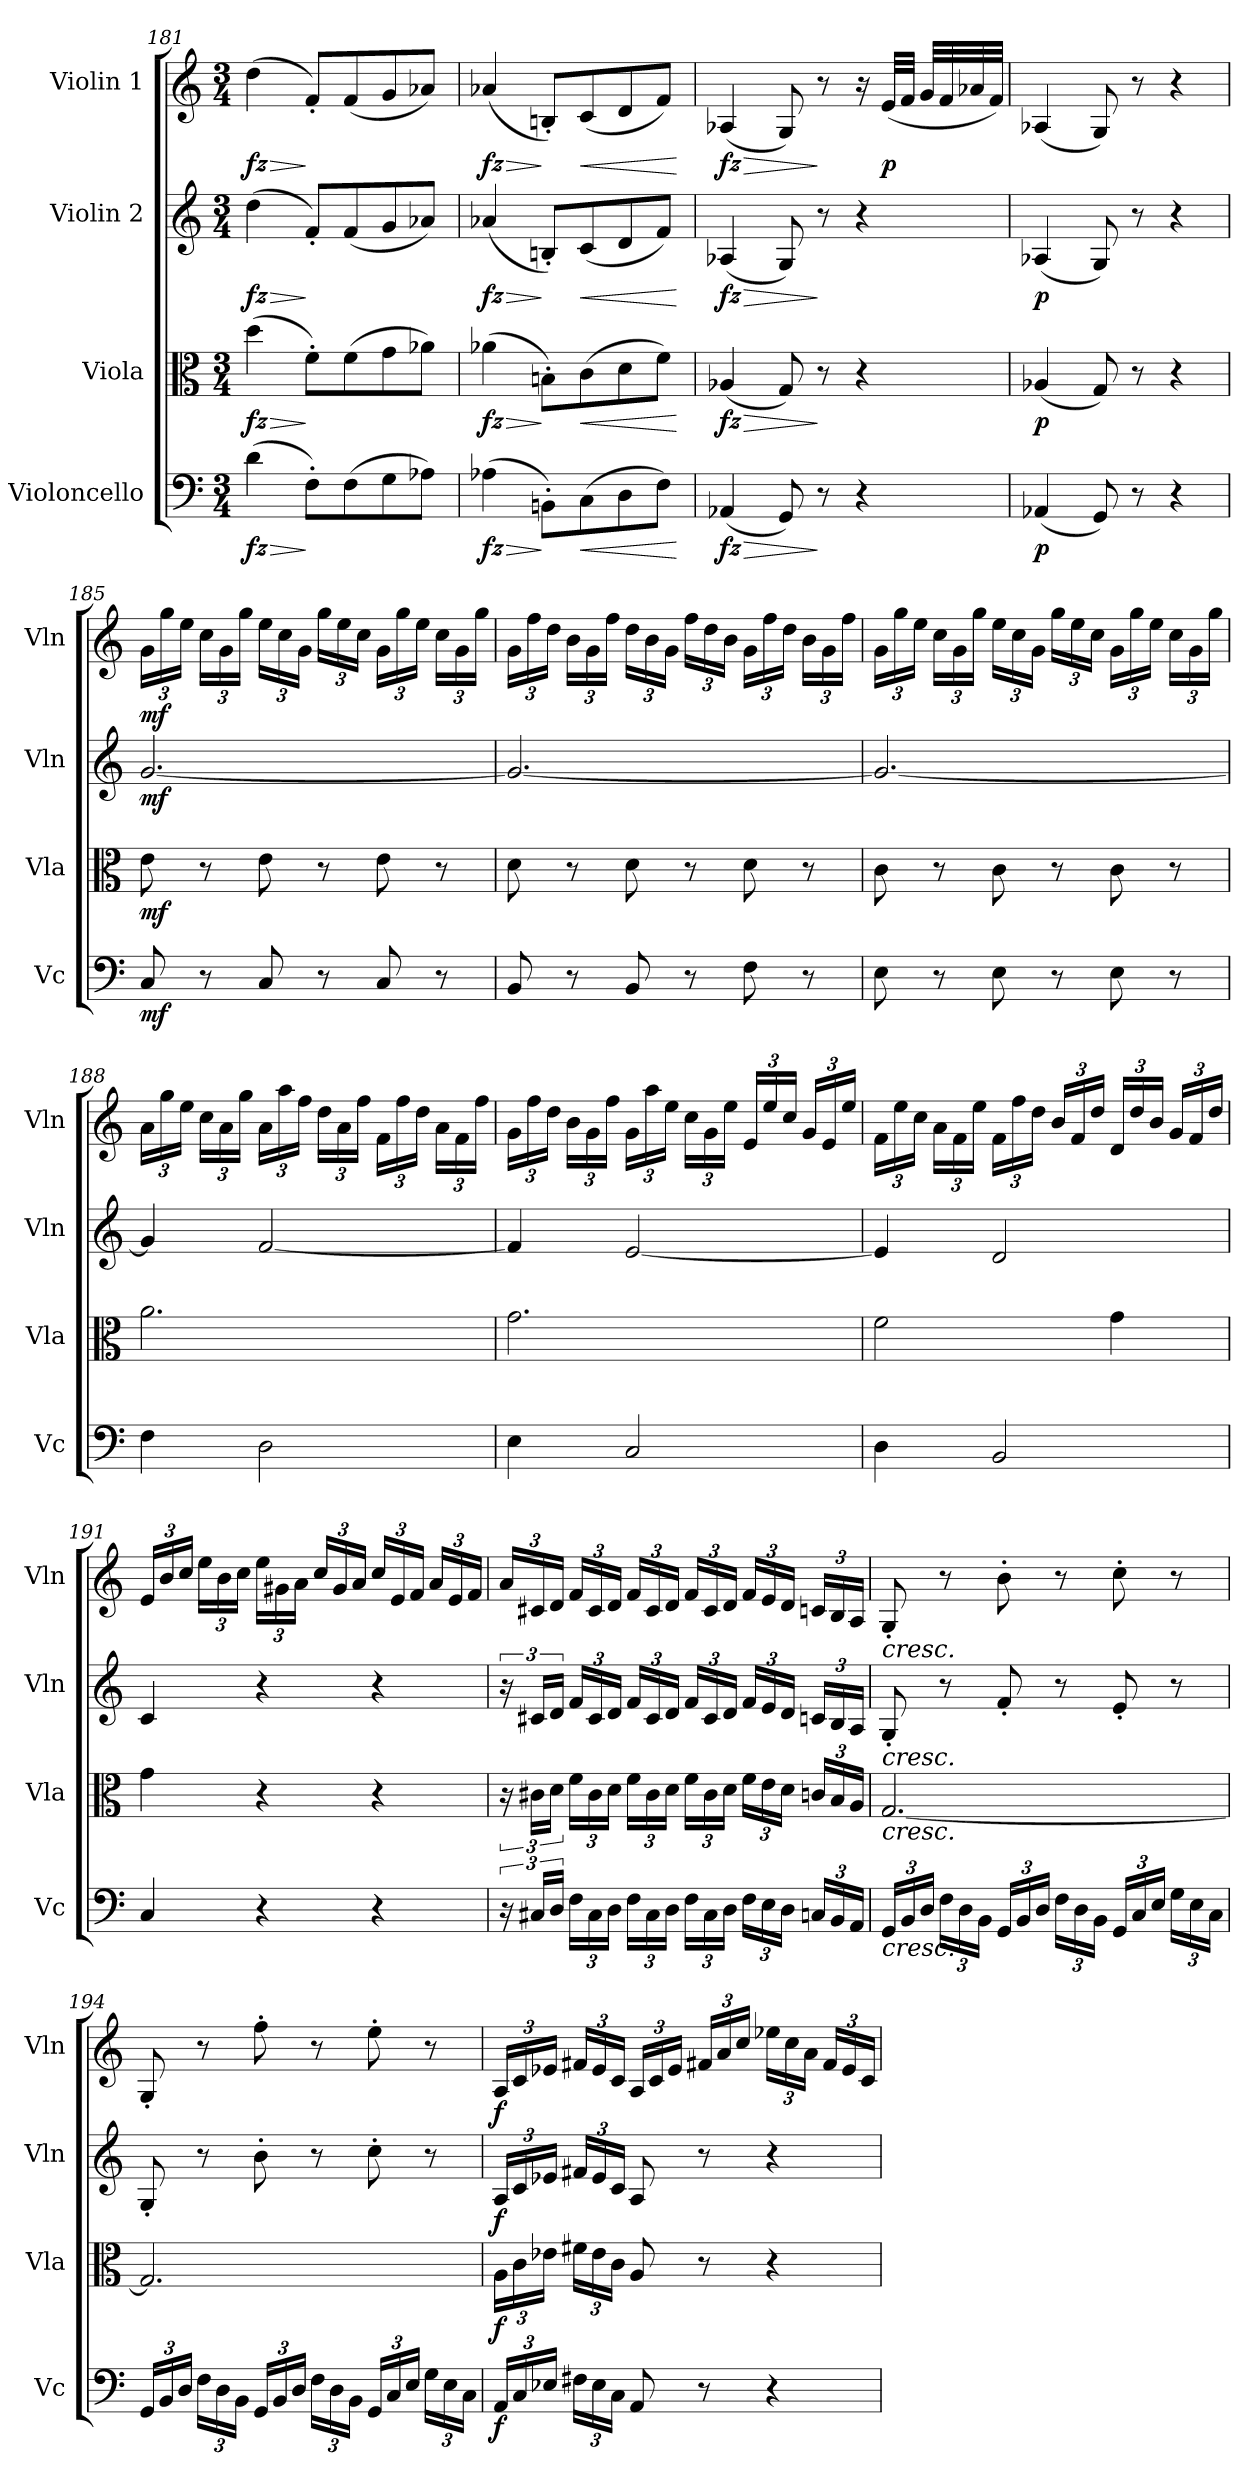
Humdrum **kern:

**kern	**dynam	**kern	**dynam	**kern	**dynam	**kern	**dynam
*part4	*part4	*part3	*part3	*part2	*part2	*part1	*part1
*staff4	*staff4	*staff3	*staff3	*staff2	*staff2	*staff1	*staff1
*I"Violoncello	*	*I"Viola	*	*I"Violin 2	*	*I"Violin 1	*
*I'Vc	*	*I'Vla	*	*I'Vln	*	*I'Vln	*
!!LO:LB:g=z
*clefF4	*	*clefC3	*	*clefG2	*	*clefG2	*
*k[]	*	*k[]	*	*k[]	*	*k[]	*
*M3/4	*	*M3/4	*	*M3/4	*	*M3/4	*
=181	=181	=181	=181	=181	=181	=181	=181
!	!LO:HP:b	!	!LO:HP:b	!	!LO:HP:b	!	!LO:HP:b
!	!LO:DY:n=1:b	!	!LO:DY:n=1:b	!	!LO:DY:n=1:b	!	!LO:DY:n=1:b
(>4d\	> fz	(>4dd\	> fz	(>4dd\	> fz	(>4dd\	> fz
8F'\L)	]	8f'\L)	]	8f'/L)	]	8f'/L)	]
(>8F\	.	(>8f\	.	(<8f/	.	(<8f/	.
8G\	.	8g\	.	8g/	.	8g/	.
8A-X\J)	.	8a-X\J)	.	8a-X/J)	.	8a-X/J)	.
=182	=182	=182	=182	=182	=182	=182	=182
!	!LO:HP:b	!	!LO:HP:b	!	!LO:HP:b	!	!LO:HP:b
!	!LO:DY:n=1:b	!	!LO:DY:n=1:b	!	!LO:DY:n=1:b	!	!LO:DY:n=1:b
(>4A-X\	> fz	(>4a-X\	> fz	(<4a-X/	> fz	(<4a-X/	> fz
8BBn'\L)	]	8Bn'\L)	]	8Bn'/L)	]	8Bn'/L)	]
!	!LO:HP:b	!	!LO:HP:b	!	!LO:HP:b	!	!LO:HP:b
(>8C\	<	(>8c\	<	(<8c/	<	(<8c/	<
8D\	.	8d\	.	8d/	.	8d/	.
8F\J)	.	8f\J)	.	8f/J)	.	8f/J)	.
.	[	.	[	.	[	.	[
=183	=183	=183	=183	=183	=183	=183	=183
!	!LO:HP:b	!	!LO:HP:b	!	!LO:HP:b	!	!LO:HP:b
!	!LO:DY:n=1:b	!	!LO:DY:n=1:b	!	!LO:DY:n=1:b	!	!LO:DY:n=1:b
(<4AA-X/	> fz	(<4A-X/	> fz	(<4A-X/	> fz	(<4A-X/	> fz
8GG/)	.	8G/)	.	8G/)	.	8G/)	.
8r	]	8r	]	8r	]	8r	]
4r	.	4r	.	4r	.	16r	.
!	!	!	!	!	!	!	!LO:DY:n=2:b
.	.	.	.	.	.	(<32e/LLL	p
.	.	.	.	.	.	32f/JJJ	.
.	.	.	.	.	.	32g/LLL	.
.	.	.	.	.	.	32f/	.
.	.	.	.	.	.	32a-X/	.
.	.	.	.	.	.	32f/JJJ)	.
=184	=184	=184	=184	=184	=184	=184	=184
!	!LO:DY:b	!	!LO:DY:b	!	!LO:DY:b	!	!
(<4AA-X/	p	(<4A-X/	p	(<4A-X/	p	(<4A-X/	.
8GG/)	.	8G/)	.	8G/)	.	8G/)	.
8r	.	8r	.	8r	.	8r	.
4r	.	4r	.	4r	.	4r	.
!!LO:LB:g=z
=185	=185	=185	=185	=185	=185	=185	=185
*	*	*	*	*	*	*Xbrackettup	*
!	!LO:DY:b	!	!LO:DY:b	!	!LO:DY:b	!	!LO:DY:b
8C/	mf	8e\	mf	[2.g/	mf	24g\LL	mf
.	.	.	.	.	.	24gg\	.
.	.	.	.	.	.	24ee\JJ	.
8r	.	8r	.	.	.	24cc\LL	.
.	.	.	.	.	.	24g\	.
.	.	.	.	.	.	24gg\JJ	.
8C/	.	8e\	.	.	.	24ee\LL	.
.	.	.	.	.	.	24cc\	.
.	.	.	.	.	.	24g\JJ	.
8r	.	8r	.	.	.	24gg\LL	.
.	.	.	.	.	.	24ee\	.
.	.	.	.	.	.	24cc\JJ	.
8C/	.	8e\	.	.	.	24g\LL	.
.	.	.	.	.	.	24gg\	.
.	.	.	.	.	.	24ee\JJ	.
8r	.	8r	.	.	.	24cc\LL	.
.	.	.	.	.	.	24g\	.
.	.	.	.	.	.	24gg\JJ	.
=186	=186	=186	=186	=186	=186	=186	=186
8BB/	.	8d\	.	2.g/_	.	24g\LL	.
.	.	.	.	.	.	24ff\	.
.	.	.	.	.	.	24dd\JJ	.
8r	.	8r	.	.	.	24b\LL	.
.	.	.	.	.	.	24g\	.
.	.	.	.	.	.	24ff\JJ	.
8BB/	.	8d\	.	.	.	24dd\LL	.
.	.	.	.	.	.	24b\	.
.	.	.	.	.	.	24g\JJ	.
8r	.	8r	.	.	.	24ff\LL	.
.	.	.	.	.	.	24dd\	.
.	.	.	.	.	.	24b\JJ	.
8F\	.	8d\	.	.	.	24g\LL	.
.	.	.	.	.	.	24ff\	.
.	.	.	.	.	.	24dd\JJ	.
8r	.	8r	.	.	.	24b\LL	.
.	.	.	.	.	.	24g\	.
.	.	.	.	.	.	24ff\JJ	.
!!LO:PB:g=z
=187	=187	=187	=187	=187	=187	=187	=187
8E\	.	8c\	.	2.g/_	.	24g\LL	.
.	.	.	.	.	.	24gg\	.
.	.	.	.	.	.	24ee\JJ	.
8r	.	8r	.	.	.	24cc\LL	.
.	.	.	.	.	.	24g\	.
.	.	.	.	.	.	24gg\JJ	.
8E\	.	8c\	.	.	.	24ee\LL	.
.	.	.	.	.	.	24cc\	.
.	.	.	.	.	.	24g\JJ	.
8r	.	8r	.	.	.	24gg\LL	.
.	.	.	.	.	.	24ee\	.
.	.	.	.	.	.	24cc\JJ	.
8E\	.	8c\	.	.	.	24g\LL	.
.	.	.	.	.	.	24gg\	.
.	.	.	.	.	.	24ee\JJ	.
8r	.	8r	.	.	.	24cc\LL	.
.	.	.	.	.	.	24g\	.
.	.	.	.	.	.	24gg\JJ	.
=188	=188	=188	=188	=188	=188	=188	=188
4F\	.	2.a\	.	4g/]	.	24a\LL	.
.	.	.	.	.	.	24gg\	.
.	.	.	.	.	.	24ee\JJ	.
.	.	.	.	.	.	24cc\LL	.
.	.	.	.	.	.	24a\	.
.	.	.	.	.	.	24gg\JJ	.
2D\	.	.	.	[2f/	.	24a\LL	.
.	.	.	.	.	.	24aa\	.
.	.	.	.	.	.	24ff\JJ	.
.	.	.	.	.	.	24dd\LL	.
.	.	.	.	.	.	24a\	.
.	.	.	.	.	.	24ff\JJ	.
.	.	.	.	.	.	24f\LL	.
.	.	.	.	.	.	24ff\	.
.	.	.	.	.	.	24dd\JJ	.
.	.	.	.	.	.	24a\LL	.
.	.	.	.	.	.	24f\	.
.	.	.	.	.	.	24ff\JJ	.
!!LO:LB:g=z
=189	=189	=189	=189	=189	=189	=189	=189
4E\	.	2.g\	.	4f/]	.	24g\LL	.
.	.	.	.	.	.	24ff\	.
.	.	.	.	.	.	24dd\JJ	.
.	.	.	.	.	.	24b\LL	.
.	.	.	.	.	.	24g\	.
.	.	.	.	.	.	24ff\JJ	.
2C/	.	.	.	[2e/	.	24g\LL	.
.	.	.	.	.	.	24aa\	.
.	.	.	.	.	.	24ee\JJ	.
.	.	.	.	.	.	24cc\LL	.
.	.	.	.	.	.	24g\	.
.	.	.	.	.	.	24ee\JJ	.
.	.	.	.	.	.	24e/LL	.
.	.	.	.	.	.	24ee/	.
.	.	.	.	.	.	24cc/JJ	.
.	.	.	.	.	.	24g/LL	.
.	.	.	.	.	.	24e/	.
.	.	.	.	.	.	24ee/JJ	.
=190	=190	=190	=190	=190	=190	=190	=190
4D\	.	2f\	.	4e/]	.	24f\LL	.
.	.	.	.	.	.	24ee\	.
.	.	.	.	.	.	24cc\JJ	.
.	.	.	.	.	.	24a\LL	.
.	.	.	.	.	.	24f\	.
.	.	.	.	.	.	24ee\JJ	.
2BB/	.	.	.	2d/	.	24f\LL	.
.	.	.	.	.	.	24ff\	.
.	.	.	.	.	.	24dd\JJ	.
.	.	.	.	.	.	24b/LL	.
.	.	.	.	.	.	24f/	.
.	.	.	.	.	.	24dd/JJ	.
.	.	4g\	.	.	.	24d/LL	.
.	.	.	.	.	.	24dd/	.
.	.	.	.	.	.	24b/JJ	.
.	.	.	.	.	.	24g/LL	.
.	.	.	.	.	.	24f/	.
.	.	.	.	.	.	24dd/JJ	.
!!LO:PB:g=z
=191	=191	=191	=191	=191	=191	=191	=191
4C/	.	4g\	.	4c/	.	24e/LL	.
.	.	.	.	.	.	24b/	.
.	.	.	.	.	.	24cc/JJ	.
.	.	.	.	.	.	24ee\LL	.
.	.	.	.	.	.	24b\	.
.	.	.	.	.	.	24cc\JJ	.
4r	.	4r	.	4r	.	24ee\LL	.
.	.	.	.	.	.	24g#X\	.
.	.	.	.	.	.	24a\JJ	.
.	.	.	.	.	.	24cc/LL	.
.	.	.	.	.	.	24g#/	.
.	.	.	.	.	.	24a/JJ	.
4r	.	4r	.	4r	.	24cc/LL	.
.	.	.	.	.	.	24e/	.
.	.	.	.	.	.	24f/JJ	.
.	.	.	.	.	.	24a/LL	.
.	.	.	.	.	.	24e/	.
.	.	.	.	.	.	24f/JJ	.
=192	=192	=192	=192	=192	=192	=192	=192
24r	.	24r	.	24r	.	24a/LL	.
24C#X/LL	.	24c#X\LL	.	24c#X/LL	.	24c#X/	.
24D/JJ	.	24d\JJ	.	24d/JJ	.	24d/JJ	.
*Xbrackettup	*	*Xbrackettup	*	*Xbrackettup	*	*	*
24F\LL	.	24f\LL	.	24f/LL	.	24f/LL	.
24C#\	.	24c#\	.	24c#/	.	24c#/	.
24D\JJ	.	24d\JJ	.	24d/JJ	.	24d/JJ	.
24F\LL	.	24f\LL	.	24f/LL	.	24f/LL	.
24C#\	.	24c#\	.	24c#/	.	24c#/	.
24D\JJ	.	24d\JJ	.	24d/JJ	.	24d/JJ	.
24F\LL	.	24f\LL	.	24f/LL	.	24f/LL	.
24C#\	.	24c#\	.	24c#/	.	24c#/	.
24D\JJ	.	24d\JJ	.	24d/JJ	.	24d/JJ	.
24F\LL	.	24f\LL	.	24f/LL	.	24f/LL	.
24E\	.	24e\	.	24e/	.	24e/	.
24D\JJ	.	24d\JJ	.	24d/JJ	.	24d/JJ	.
24Cn/LL	.	24cn/LL	.	24cn/LL	.	24cn/LL	.
24BB/	.	24B/	.	24B/	.	24B/	.
24AA/JJ	.	24A/JJ	.	24A/JJ	.	24A/JJ	.
!!LO:LB:g=z
=193	=193	=193	=193	=193	=193	=193	=193
!	!	!	!	!	!	!LO:TX:b:i:t=cresc.	!
!	!	!	!	!LO:TX:b:i:t=cresc.	!	!	!
!	!	!LO:TX:b:i:t=cresc.	!	!	!	!	!
!LO:TX:b:i:t=cresc.	!	!	!	!	!	!	!
24GG/LL	.	[2.G/	.	8G'/	.	8G'/	.
24BB/	.	.	.	.	.	.	.
24D/JJ	.	.	.	.	.	.	.
24F\LL	.	.	.	8r	.	8r	.
24D\	.	.	.	.	.	.	.
24BB\JJ	.	.	.	.	.	.	.
24GG/LL	.	.	.	8f'/	.	8b'\	.
24BB/	.	.	.	.	.	.	.
24D/JJ	.	.	.	.	.	.	.
24F\LL	.	.	.	8r	.	8r	.
24D\	.	.	.	.	.	.	.
24BB\JJ	.	.	.	.	.	.	.
24GG/LL	.	.	.	8e'/	.	8cc'\	.
24C/	.	.	.	.	.	.	.
24E/JJ	.	.	.	.	.	.	.
24G\LL	.	.	.	8r	.	8r	.
24E\	.	.	.	.	.	.	.
24C\JJ	.	.	.	.	.	.	.
=194	=194	=194	=194	=194	=194	=194	=194
24GG/LL	.	2.G/]	.	8G'/	.	8G'/	.
24BB/	.	.	.	.	.	.	.
24D/JJ	.	.	.	.	.	.	.
24F\LL	.	.	.	8r	.	8r	.
24D\	.	.	.	.	.	.	.
24BB\JJ	.	.	.	.	.	.	.
24GG/LL	.	.	.	8b'\	.	8ff'\	.
24BB/	.	.	.	.	.	.	.
24D/JJ	.	.	.	.	.	.	.
24F\LL	.	.	.	8r	.	8r	.
24D\	.	.	.	.	.	.	.
24BB\JJ	.	.	.	.	.	.	.
24GG/LL	.	.	.	8cc'\	.	8ee'\	.
24C/	.	.	.	.	.	.	.
24E/JJ	.	.	.	.	.	.	.
24G\LL	.	.	.	8r	.	8r	.
24E\	.	.	.	.	.	.	.
24C\JJ	.	.	.	.	.	.	.
=195	=195	=195	=195	=195	=195	=195	=195
!	!LO:DY:b	!	!LO:DY:b	!	!LO:DY:b	!	!LO:DY:b
24AA/LL	f	24A\LL	f	24A/LL	f	24A/LL	f
24C/	.	24c\	.	24c/	.	24c/	.
24E-X/JJ	.	24e-X\JJ	.	24e-X/JJ	.	24e-X/JJ	.
24F#X\LL	.	24f#X\LL	.	24f#X/LL	.	24f#X/LL	.
24E-\	.	24e-\	.	24e-/	.	24e-/	.
24C\JJ	.	24c\JJ	.	24c/JJ	.	24c/JJ	.
8AA/	.	8A/	.	8A/	.	24A/LL	.
.	.	.	.	.	.	24c/	.
.	.	.	.	.	.	24e-/JJ	.
8r	.	8r	.	8r	.	24f#X/LL	.
.	.	.	.	.	.	24a/	.
.	.	.	.	.	.	24cc/JJ	.
4r	.	4r	.	4r	.	24ee-X\LL	.
.	.	.	.	.	.	24cc\	.
.	.	.	.	.	.	24a\JJ	.
.	.	.	.	.	.	24f#/LL	.
.	.	.	.	.	.	24e-/	.
.	.	.	.	.	.	24c/JJ	.
=	=	=	=	=	=	=	=
*-	*-	*-	*-	*-	*-	*-	*-
